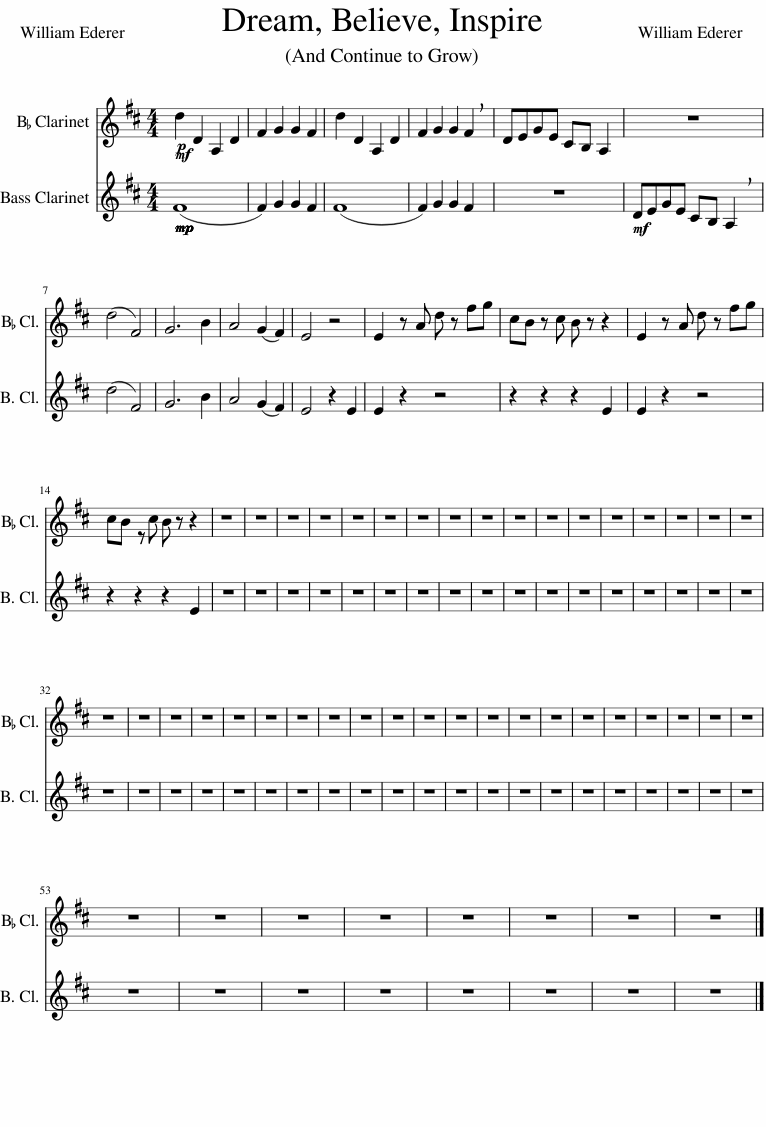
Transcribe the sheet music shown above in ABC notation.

X:1
%%score 1 2
L:1/8
M:4/4
I:linebreak $
K:none
V:1 treble transpose=-2
V:2 treble transpose=-14
V:1
[K:D]!p!!mf! d2 D2 A,2 D2 | F2 G2 G2 F2 | d2 D2 A,2 D2 | F2 G2 G2 !breath!F2 | DEGE CB, A,2 | %5
 z8 |$ (d4 F4) | G6 B2 | A4 (G2 F2) | E4 z4 | %10
 E2 z A d z fg | cB z c B z z2 | E2 z A d z fg |$ cB z c B z z2 | z8 | %15
 z8 | z8 | z8 | z8 | z8 | %20
 z8 | z8 | z8 | z8 | z8 | %25
 z8 | z8 | z8 | z8 | z8 | %30
 z8 |$ z8 | z8 | z8 | z8 | %35
 z8 | z8 | z8 | z8 | z8 | %40
 z8 | z8 | z8 | z8 | z8 | %45
 z8 | z8 | z8 | z8 | z8 | %50
 z8 | z8 |$ z8 | z8 | z8 | %55
 z8 | z8 | z8 | z8 | z8 |] %60
V:2
[K:D]!mp!!mp!!mp! (F8 | F2) G2 G2 F2 | (F8 | F2) G2 G2 F2 | z8 | %5
!mf! DEGE CB, !breath!A,2 |$ (d4 F4) | G6 B2 | A4 (G2 F2) | E4 z2 E2 | %10
 E2 z2 z4 | z2 z2 z2 E2 | E2 z2 z4 |$ z2 z2 z2 E2 | z8 | %15
 z8 | z8 | z8 | z8 | z8 | %20
 z8 | z8 | z8 | z8 | z8 | %25
 z8 | z8 | z8 | z8 | z8 | %30
 z8 |$ z8 | z8 | z8 | z8 | %35
 z8 | z8 | z8 | z8 | z8 | %40
 z8 | z8 | z8 | z8 | z8 | %45
 z8 | z8 | z8 | z8 | z8 | %50
 z8 | z8 |$ z8 | z8 | z8 | %55
 z8 | z8 | z8 | z8 | z8 |] %60
